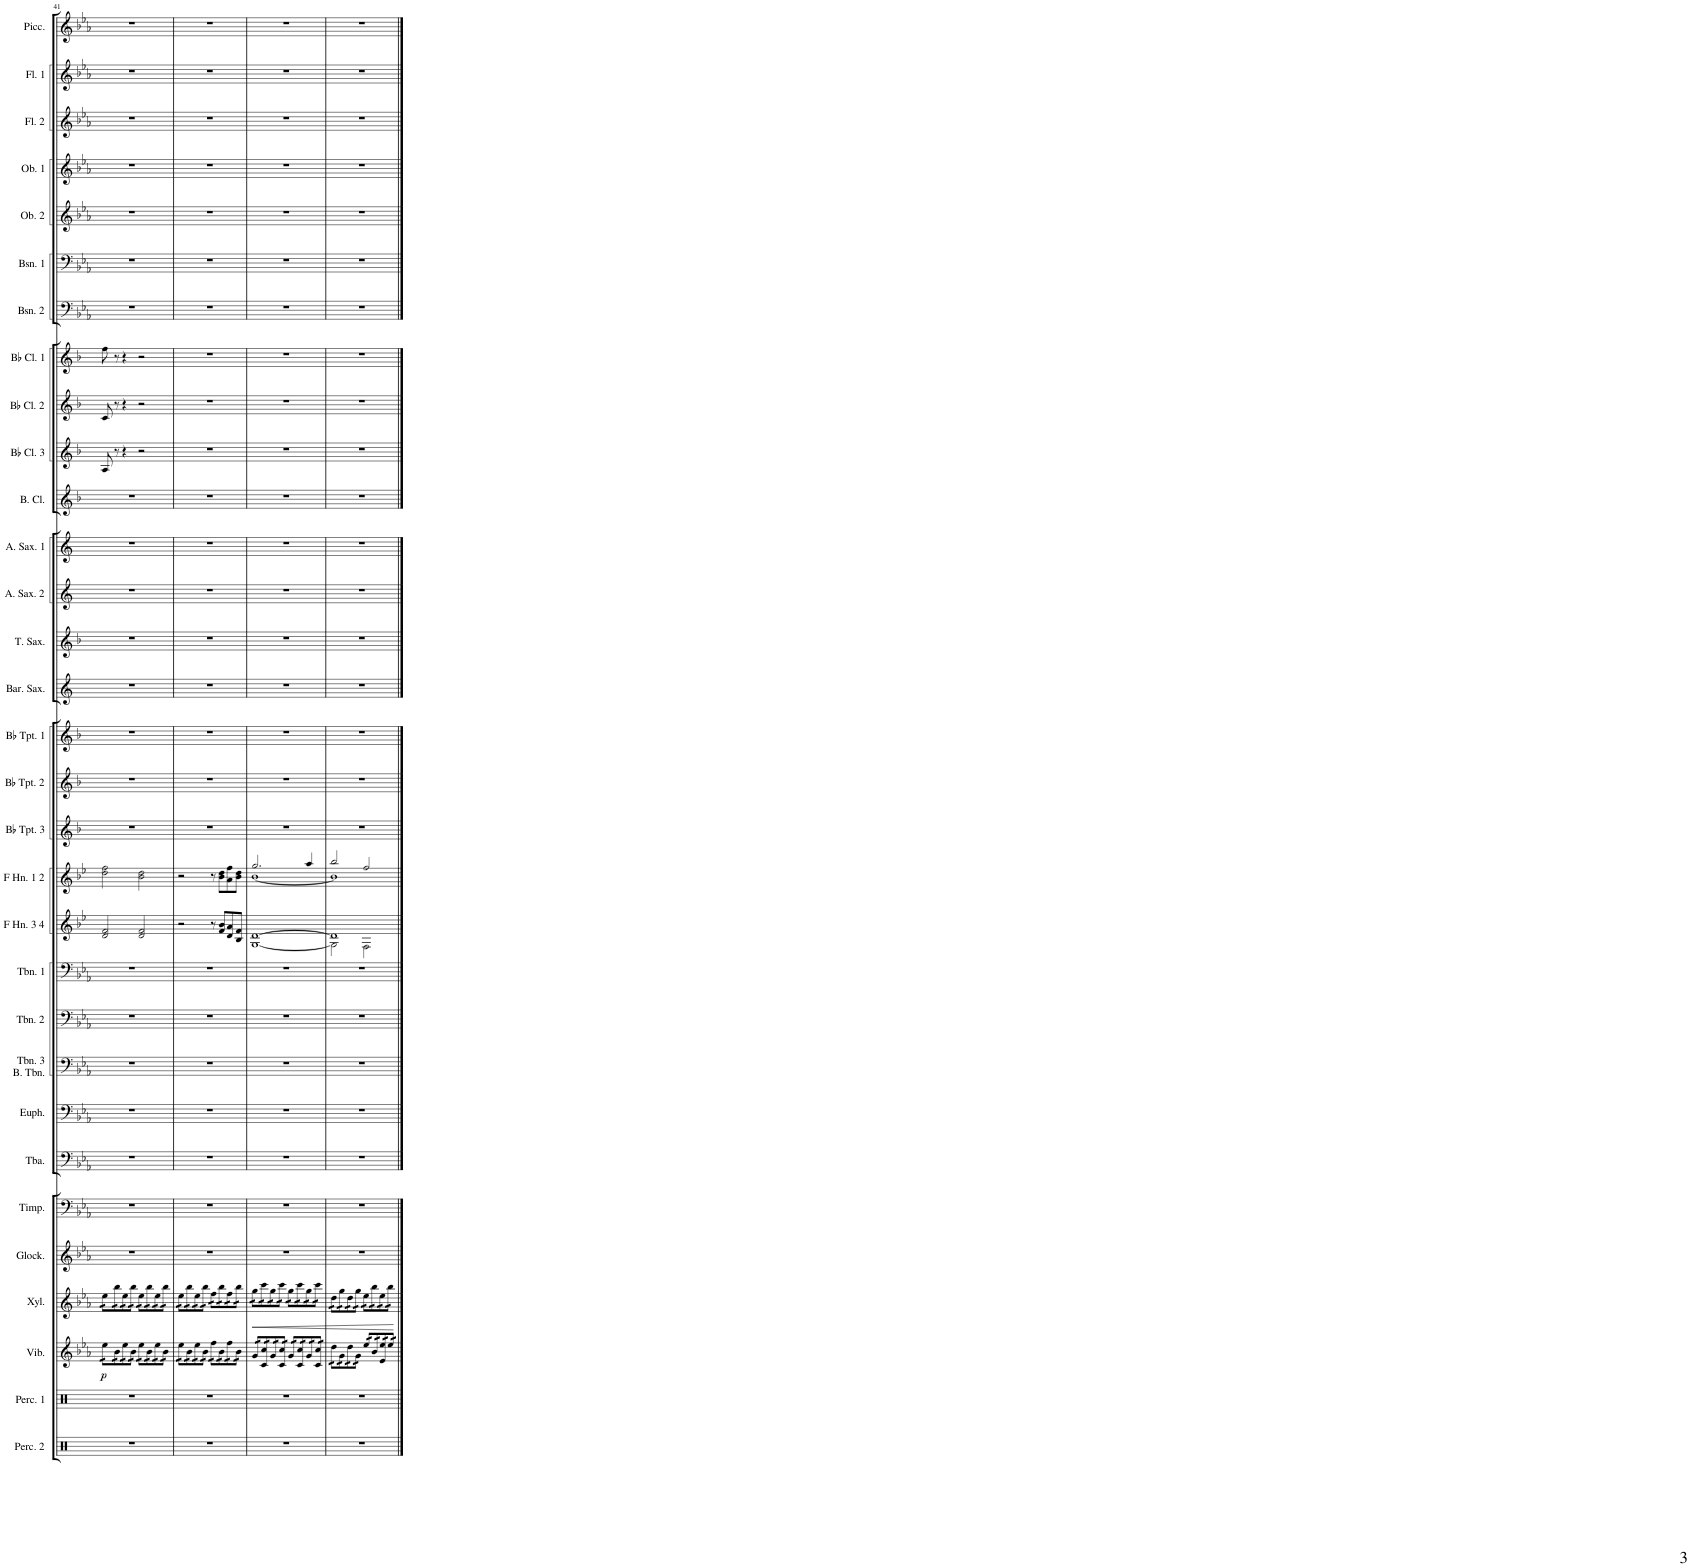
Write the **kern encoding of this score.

**kern	**kern	**kern	**dynam	**kern	**dynam	**kern	**kern	**kern	**kern	**kern	**kern	**kern	**kern	**kern	**kern	**kern	**kern	**kern	**kern	**kern	**kern	**kern	**kern	**kern	**kern	**kern	**kern	**kern	**kern	**kern	**kern	**kern
*part31	*part30	*part29	*part29	*part28	*part28	*part27	*part26	*part25	*part24	*part23	*part22	*part21	*part20	*part19	*part18	*part17	*part16	*part15	*part14	*part13	*part12	*part11	*part10	*part9	*part8	*part7	*part6	*part5	*part4	*part3	*part2	*part1
*staff31	*staff30	*staff29	*staff29	*staff28	*staff28	*staff27	*staff26	*staff25	*staff24	*staff23	*staff22	*staff21	*staff20	*staff19	*staff18	*staff17	*staff16	*staff15	*staff14	*staff13	*staff12	*staff11	*staff10	*staff9	*staff8	*staff7	*staff6	*staff5	*staff4	*staff3	*staff2	*staff1
*I"Percussion 2	*I"Percussion 1	*I"Vibraphone	*	*I"Xylophone	*	*I"Glockenspiel	*I"Timpani	*I"Tuba	*I"Euphonium	*I"Trombone 3 &amp; Bass Trombone	*I"Trombone 2	*I"Trombone 1	*I"F Horn 3 &amp; 4	*I"F Horn 1 &amp; 2	*I"Bb Trumpet 3	*I"Bb Trumpet 2	*I"Bb Trumpet 1	*I"Baritone Saxophone	*I"Tenor Saxophone	*I"Alto Saxophone 2	*I"Alto Saxophone 1	*I"Bass Clarinet	*I"Bb Clarinet 3	*I"Bb Clarinet 2	*I"Bb Clarinet 1	*I"Bassoon 2	*I"Bassoon 1	*I"Oboe 2	*I"Oboe 1	*I"Flute 2	*I"Flute 1	*I"Piccolo
*I'Perc. 2	*I'Perc. 1	*I'Vib.	*	*I'Xyl.	*	*I'Glock.	*I'Timp.	*I'Tba.	*I'Euph.	*I'Tbn. 3 B. Tbn.	*I'Tbn. 2	*I'Tbn. 1	*I'F Hn. 3 4	*I'F Hn. 1 2	*I'Bb Tpt. 3	*I'Bb Tpt. 2	*I'Bb Tpt. 1	*I'Bar. Sax.	*I'T. Sax.	*I'A. Sax. 2	*I'A. Sax. 1	*I'B. Cl.	*I'Bb Cl. 3	*I'Bb Cl. 2	*I'Bb Cl. 1	*I'Bsn. 2	*I'Bsn. 1	*I'Ob. 2	*I'Ob. 1	*I'Fl. 2	*I'Fl. 1	*I'Picc.
!!LO:PB:g=z
*clefX	*clefX	*clefG2	*	*clefG2	*	*clefG2	*clefF4	*clefF4	*clefF4	*clefF4	*clefF4	*clefF4	*clefG2	*clefG2	*clefG2	*clefG2	*clefG2	*clefG2	*clefG2	*clefG2	*clefG2	*clefG2	*clefG2	*clefG2	*clefG2	*clefF4	*clefF4	*clefG2	*clefG2	*clefG2	*clefG2	*clefG2
*	*	*	*	*Trd-7c-12	*	*Trd-14c-24	*	*	*	*	*	*	*Trd4c7	*Trd4c7	*Trd1c2	*Trd1c2	*Trd1c2	*Trd12c21	*Trd8c14	*Trd5c9	*Trd5c9	*Trd8c14	*Trd1c2	*Trd1c2	*Trd1c2	*	*	*	*	*	*	*Trd-7c-12
*k[]	*k[]	*k[b-e-a-]	*	*k[b-e-a-]	*	*k[b-e-a-]	*k[b-e-a-]	*k[b-e-a-]	*k[b-e-a-]	*k[b-e-a-]	*k[b-e-a-]	*k[b-e-a-]	*k[b-e-]	*k[b-e-]	*k[b-]	*k[b-]	*k[b-]	*k[]	*k[b-]	*k[]	*k[]	*k[b-]	*k[b-]	*k[b-]	*k[b-]	*k[b-e-a-]	*k[b-e-a-]	*k[b-e-a-]	*k[b-e-a-]	*k[b-e-a-]	*k[b-e-a-]	*k[b-e-a-]
*M4/4	*M4/4	*M4/4	*	*M4/4	*	*M4/4	*M4/4	*M4/4	*M4/4	*M4/4	*M4/4	*M4/4	*M4/4	*M4/4	*M4/4	*M4/4	*M4/4	*M4/4	*M4/4	*M4/4	*M4/4	*M4/4	*M4/4	*M4/4	*M4/4	*M4/4	*M4/4	*M4/4	*M4/4	*M4/4	*M4/4	*M4/4
=41	=41	=41	=41	=41	=41	=41	=41	=41	=41	=41	=41	=41	=41	=41	=41	=41	=41	=41	=41	=41	=41	=41	=41	=41	=41	=41	=41	=41	=41	=41	=41	=41
!	!	!	!LO:DY:b	!	!	!	!	!	!	!	!	!	!	!	!	!	!	!	!	!	!	!	!	!	!	!	!	!	!	!	!	!
*	*	*tremolo	*	*	*	*	*	*	*	*	*	*	*	*	*	*	*	*	*	*	*	*	*	*	*	*	*	*	*	*	*	*
*	*	*	*	*tremolo	*	*	*	*	*	*	*	*	*	*	*	*	*	*	*	*	*	*	*	*	*	*	*	*	*	*	*	*
1r	1r	16ee-\LL	p	16ee-\LL	.	1r	1r	1r	1r	1r	1r	1r	2d/ 2f/	2dd\ 2ff\	1r	1r	1r	1r	1r	1r	1r	1r	8A/	8c/	8ff\	1r	1r	1r	1r	1r	1r	1r
.	.	16ee-\	.	16ee-\	.	.	.	.	.	.	.	.	.	.	.	.	.	.	.	.	.	.	.	.	.	.	.	.	.	.	.	.
.	.	16b-\	.	16bb-\	.	.	.	.	.	.	.	.	.	.	.	.	.	.	.	.	.	.	8r	8r	8r	.	.	.	.	.	.	.
.	.	16b-\	.	16bb-\	.	.	.	.	.	.	.	.	.	.	.	.	.	.	.	.	.	.	.	.	.	.	.	.	.	.	.	.
.	.	16ee-\	.	16ee-\	.	.	.	.	.	.	.	.	.	.	.	.	.	.	.	.	.	.	4r	4r	4r	.	.	.	.	.	.	.
.	.	16ee-\	.	16ee-\	.	.	.	.	.	.	.	.	.	.	.	.	.	.	.	.	.	.	.	.	.	.	.	.	.	.	.	.
.	.	16b-\	.	16bb-\	.	.	.	.	.	.	.	.	.	.	.	.	.	.	.	.	.	.	.	.	.	.	.	.	.	.	.	.
.	.	16b-\JJ	.	16bb-\JJ	.	.	.	.	.	.	.	.	.	.	.	.	.	.	.	.	.	.	.	.	.	.	.	.	.	.	.	.
.	.	16ee-\LL	.	16ee-\LL	.	.	.	.	.	.	.	.	2d/ 2f/	2b-\ 2dd\	.	.	.	.	.	.	.	.	2r	2r	2r	.	.	.	.	.	.	.
.	.	16ee-\	.	16ee-\	.	.	.	.	.	.	.	.	.	.	.	.	.	.	.	.	.	.	.	.	.	.	.	.	.	.	.	.
.	.	16b-\	.	16bb-\	.	.	.	.	.	.	.	.	.	.	.	.	.	.	.	.	.	.	.	.	.	.	.	.	.	.	.	.
.	.	16b-\	.	16bb-\	.	.	.	.	.	.	.	.	.	.	.	.	.	.	.	.	.	.	.	.	.	.	.	.	.	.	.	.
.	.	16ee-\	.	16ee-\	.	.	.	.	.	.	.	.	.	.	.	.	.	.	.	.	.	.	.	.	.	.	.	.	.	.	.	.
.	.	16ee-\	.	16ee-\	.	.	.	.	.	.	.	.	.	.	.	.	.	.	.	.	.	.	.	.	.	.	.	.	.	.	.	.
.	.	16b-\	.	16bb-\	.	.	.	.	.	.	.	.	.	.	.	.	.	.	.	.	.	.	.	.	.	.	.	.	.	.	.	.
.	.	16b-\JJ	.	16bb-\JJ	.	.	.	.	.	.	.	.	.	.	.	.	.	.	.	.	.	.	.	.	.	.	.	.	.	.	.	.
=42	=42	=42	=42	=42	=42	=42	=42	=42	=42	=42	=42	=42	=42	=42	=42	=42	=42	=42	=42	=42	=42	=42	=42	=42	=42	=42	=42	=42	=42	=42	=42	=42
1r	1r	16ee-\LL	.	16ee-\LL	.	1r	1r	1r	1r	1r	1r	1r	2r	2r	1r	1r	1r	1r	1r	1r	1r	1r	1r	1r	1r	1r	1r	1r	1r	1r	1r	1r
.	.	16ee-\	.	16ee-\	.	.	.	.	.	.	.	.	.	.	.	.	.	.	.	.	.	.	.	.	.	.	.	.	.	.	.	.
.	.	16b-\	.	16bb-\	.	.	.	.	.	.	.	.	.	.	.	.	.	.	.	.	.	.	.	.	.	.	.	.	.	.	.	.
.	.	16b-\	.	16bb-\	.	.	.	.	.	.	.	.	.	.	.	.	.	.	.	.	.	.	.	.	.	.	.	.	.	.	.	.
.	.	16ee-\	.	16ee-\	.	.	.	.	.	.	.	.	.	.	.	.	.	.	.	.	.	.	.	.	.	.	.	.	.	.	.	.
.	.	16ee-\	.	16ee-\	.	.	.	.	.	.	.	.	.	.	.	.	.	.	.	.	.	.	.	.	.	.	.	.	.	.	.	.
.	.	16b-\	.	16bb-\	.	.	.	.	.	.	.	.	.	.	.	.	.	.	.	.	.	.	.	.	.	.	.	.	.	.	.	.
.	.	16b-\JJ	.	16bb-\JJ	.	.	.	.	.	.	.	.	.	.	.	.	.	.	.	.	.	.	.	.	.	.	.	.	.	.	.	.
.	.	16ff\LL	.	16ff\LL	.	.	.	.	.	.	.	.	8r	8r	.	.	.	.	.	.	.	.	.	.	.	.	.	.	.	.	.	.
.	.	16ff\	.	16ff\	.	.	.	.	.	.	.	.	.	.	.	.	.	.	.	.	.	.	.	.	.	.	.	.	.	.	.	.
.	.	16b-\	.	16bb-\	.	.	.	.	.	.	.	.	8f/ 8b-/L	8b-\ 8dd\L	.	.	.	.	.	.	.	.	.	.	.	.	.	.	.	.	.	.
.	.	16b-\	.	16bb-\	.	.	.	.	.	.	.	.	.	.	.	.	.	.	.	.	.	.	.	.	.	.	.	.	.	.	.	.
.	.	16ff\	.	16ff\	.	.	.	.	.	.	.	.	8d/ 8a/	8a\ 8ff\	.	.	.	.	.	.	.	.	.	.	.	.	.	.	.	.	.	.
.	.	16ff\	.	16ff\	.	.	.	.	.	.	.	.	.	.	.	.	.	.	.	.	.	.	.	.	.	.	.	.	.	.	.	.
.	.	16b-\	.	16bb-\	.	.	.	.	.	.	.	.	8B-/ 8f/J	8b-\ 8dd\J	.	.	.	.	.	.	.	.	.	.	.	.	.	.	.	.	.	.
.	.	16b-\JJ	.	16bb-\JJ	.	.	.	.	.	.	.	.	.	.	.	.	.	.	.	.	.	.	.	.	.	.	.	.	.	.	.	.
=43	=43	=43	=43	=43	=43	=43	=43	=43	=43	=43	=43	=43	=43	=43	=43	=43	=43	=43	=43	=43	=43	=43	=43	=43	=43	=43	=43	=43	=43	=43	=43	=43
!	!	!	!	!	!LO:HP:b	!	!	!	!	!	!	!	!	!	!	!	!	!	!	!	!	!	!	!	!	!	!	!	!	!	!	!
*	*	*	*	*	*	*	*	*	*	*	*	*	*	*^	*	*	*	*	*	*	*	*	*	*	*	*	*	*	*	*	*	*
1r	1r	16g/LL	.	16gg\LL	<	1r	1r	1r	1r	1r	1r	1r	[1G [1d	2.gg/	[1b-	1r	1r	1r	1r	1r	1r	1r	1r	1r	1r	1r	1r	1r	1r	1r	1r	1r	1r
.	.	16g/	.	16gg\	.	.	.	.	.	.	.	.	.	.	.	.	.	.	.	.	.	.	.	.	.	.	.	.	.	.	.	.	.
.	.	16c/ 16cc/	.	16ccc\	.	.	.	.	.	.	.	.	.	.	.	.	.	.	.	.	.	.	.	.	.	.	.	.	.	.	.	.	.
.	.	16c/ 16cc/	.	16ccc\	.	.	.	.	.	.	.	.	.	.	.	.	.	.	.	.	.	.	.	.	.	.	.	.	.	.	.	.	.
.	.	16g/	.	16gg\	.	.	.	.	.	.	.	.	.	.	.	.	.	.	.	.	.	.	.	.	.	.	.	.	.	.	.	.	.
.	.	16g/	.	16gg\	.	.	.	.	.	.	.	.	.	.	.	.	.	.	.	.	.	.	.	.	.	.	.	.	.	.	.	.	.
.	.	16c/ 16cc/	.	16ccc\	.	.	.	.	.	.	.	.	.	.	.	.	.	.	.	.	.	.	.	.	.	.	.	.	.	.	.	.	.
.	.	16c/ 16cc/JJ	.	16ccc\JJ	.	.	.	.	.	.	.	.	.	.	.	.	.	.	.	.	.	.	.	.	.	.	.	.	.	.	.	.	.
.	.	16g/LL	.	16gg\LL	.	.	.	.	.	.	.	.	.	.	.	.	.	.	.	.	.	.	.	.	.	.	.	.	.	.	.	.	.
.	.	16g/	.	16gg\	.	.	.	.	.	.	.	.	.	.	.	.	.	.	.	.	.	.	.	.	.	.	.	.	.	.	.	.	.
.	.	16c/ 16cc/	.	16ccc\	.	.	.	.	.	.	.	.	.	.	.	.	.	.	.	.	.	.	.	.	.	.	.	.	.	.	.	.	.
.	.	16c/ 16cc/	.	16ccc\	.	.	.	.	.	.	.	.	.	.	.	.	.	.	.	.	.	.	.	.	.	.	.	.	.	.	.	.	.
.	.	16g/	.	16gg\	.	.	.	.	.	.	.	.	.	4aa/	.	.	.	.	.	.	.	.	.	.	.	.	.	.	.	.	.	.	.
.	.	16g/	.	16gg\	.	.	.	.	.	.	.	.	.	.	.	.	.	.	.	.	.	.	.	.	.	.	.	.	.	.	.	.	.
.	.	16c/ 16cc/	.	16ccc\	.	.	.	.	.	.	.	.	.	.	.	.	.	.	.	.	.	.	.	.	.	.	.	.	.	.	.	.	.
.	.	16c/ 16cc/JJ	.	16ccc\JJ	.	.	.	.	.	.	.	.	.	.	.	.	.	.	.	.	.	.	.	.	.	.	.	.	.	.	.	.	.
=44	=44	=44	=44	=44	=44	=44	=44	=44	=44	=44	=44	=44	=44	=44	=44	=44	=44	=44	=44	=44	=44	=44	=44	=44	=44	=44	=44	=44	=44	=44	=44	=44	=44
*	*	*	*	*	*	*	*	*	*	*	*	*	*^	*	*	*	*	*	*	*	*	*	*	*	*	*	*	*	*	*	*	*	*
1r	1r	16dd\LL	.	16dd\LL	.	1r	1r	1r	1r	1r	1r	1r	1d]	2G\]	2bb-/	1b-]	1r	1r	1r	1r	1r	1r	1r	1r	1r	1r	1r	1r	1r	1r	1r	1r	1r	1r
.	.	16dd\	.	16dd\	.	.	.	.	.	.	.	.	.	.	.	.	.	.	.	.	.	.	.	.	.	.	.	.	.	.	.	.	.	.
.	.	16g\	.	16gg\	.	.	.	.	.	.	.	.	.	.	.	.	.	.	.	.	.	.	.	.	.	.	.	.	.	.	.	.	.	.
.	.	16g\	.	16gg\	.	.	.	.	.	.	.	.	.	.	.	.	.	.	.	.	.	.	.	.	.	.	.	.	.	.	.	.	.	.
.	.	16dd\	.	16dd\	.	.	.	.	.	.	.	.	.	.	.	.	.	.	.	.	.	.	.	.	.	.	.	.	.	.	.	.	.	.
.	.	16dd\	.	16dd\	.	.	.	.	.	.	.	.	.	.	.	.	.	.	.	.	.	.	.	.	.	.	.	.	.	.	.	.	.	.
.	.	16g\	.	16gg\	.	.	.	.	.	.	.	.	.	.	.	.	.	.	.	.	.	.	.	.	.	.	.	.	.	.	.	.	.	.
.	.	16g\JJ	.	16gg\JJ	.	.	.	.	.	.	.	.	.	.	.	.	.	.	.	.	.	.	.	.	.	.	.	.	.	.	.	.	.	.
.	.	16ee-/LL	.	16ee-\LL	.	.	.	.	.	.	.	.	.	2F\	2ff/	.	.	.	.	.	.	.	.	.	.	.	.	.	.	.	.	.	.	.
.	.	16ee-/	.	16ee-\	.	.	.	.	.	.	.	.	.	.	.	.	.	.	.	.	.	.	.	.	.	.	.	.	.	.	.	.	.	.
.	.	16b-/	.	16bb-\	.	.	.	.	.	.	.	.	.	.	.	.	.	.	.	.	.	.	.	.	.	.	.	.	.	.	.	.	.	.
.	.	16b-/	.	16bb-\	.	.	.	.	.	.	.	.	.	.	.	.	.	.	.	.	.	.	.	.	.	.	.	.	.	.	.	.	.	.
.	.	16e-/ 16ee-/	.	16ee-\	.	.	.	.	.	.	.	.	.	.	.	.	.	.	.	.	.	.	.	.	.	.	.	.	.	.	.	.	.	.
.	.	16e-/ 16ee-/	.	16ee-\	.	.	.	.	.	.	.	.	.	.	.	.	.	.	.	.	.	.	.	.	.	.	.	.	.	.	.	.	.	.
.	.	16ee-/	.	16bb-\	.	.	.	.	.	.	.	.	.	.	.	.	.	.	.	.	.	.	.	.	.	.	.	.	.	.	.	.	.	.
.	.	16ee-/JJ	.	16bb-\JJ	.	.	.	.	.	.	.	.	.	.	.	.	.	.	.	.	.	.	.	.	.	.	.	.	.	.	.	.	.	.
*	*	*	*	*Xtremolo	*	*	*	*	*	*	*	*	*	*	*	*	*	*	*	*	*	*	*	*	*	*	*	*	*	*	*	*	*	*
*	*	*Xtremolo	*	*	*	*	*	*	*	*	*	*	*	*	*	*	*	*	*	*	*	*	*	*	*	*	*	*	*	*	*	*	*	*
*	*	*	*	*	*	*	*	*	*	*	*	*	*v	*v	*	*	*	*	*	*	*	*	*	*	*	*	*	*	*	*	*	*	*	*
*	*	*	*	*	*	*	*	*	*	*	*	*	*	*v	*v	*	*	*	*	*	*	*	*	*	*	*	*	*	*	*	*	*	*
.	.	.	.	.	[	.	.	.	.	.	.	.	.	.	.	.	.	.	.	.	.	.	.	.	.	.	.	.	.	.	.	.
==	==	==	==	==	==	==	==	==	==	==	==	==	==	==	==	==	==	==	==	==	==	==	==	==	==	==	==	==	==	==	==	==
*-	*-	*-	*-	*-	*-	*-	*-	*-	*-	*-	*-	*-	*-	*-	*-	*-	*-	*-	*-	*-	*-	*-	*-	*-	*-	*-	*-	*-	*-	*-	*-	*-
